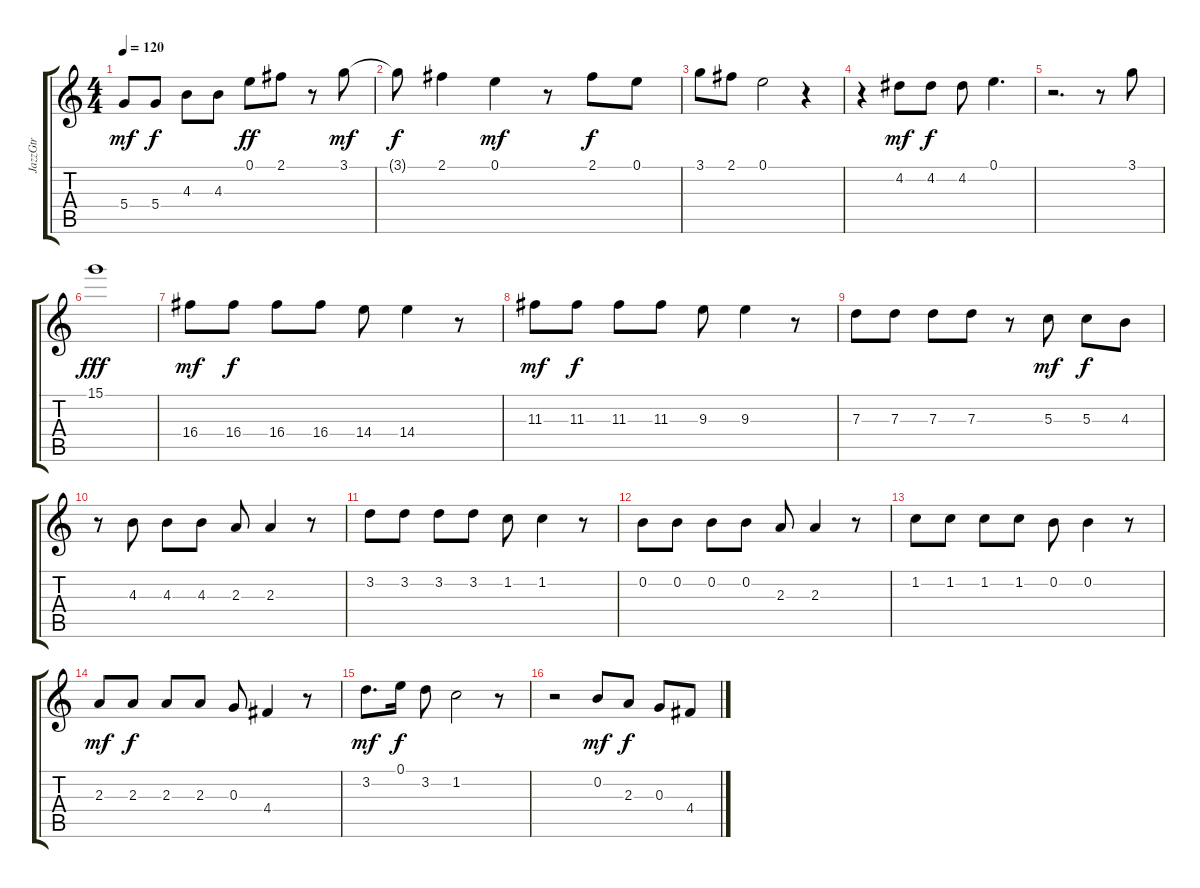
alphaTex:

\track ("JazzGtr" "JazzGtr") {instrument electricguitarjazz}
\staff {score tabs}
\tuning (E4 B3 G3 D3 A2 E2) {hide}
\ts (4 4)
\tempo 120
\clef g2
\ks c
5.4.8{dy mf} 5.4.8{dy f} 4.3.8 4.3.8 0.1.8{dy ff} 2.1.8 r.8 3.1.8{dy mf} |
3.1{t}.8{dy f} 2.1.4 0.1.4{dy mf} r.8 2.1.8{dy f} 0.1.8 |
3.1.8 2.1.8 0.1.2 r.4 |
r.4 4.2.8{dy mf} 4.2.8{dy f} 4.2.8 0.1.4{d} |
r.2{d} r.8 3.1.8 |
15.1.1{dy fff} |
16.4.8{dy mf} 16.4.8{dy f} 16.4.8 16.4.8 14.4.8 14.4.4 r.8 |
11.3.8{dy mf} 11.3.8{dy f} 11.3.8 11.3.8 9.3.8 9.3.4 r.8 |
7.3.8 7.3.8 7.3.8 7.3.8 r.8 5.3.8{dy mf} 5.3.8{dy f} 4.3.8 |
r.8 4.3.8 4.3.8 4.3.8 2.3.8 2.3.4 r.8 |
3.2.8 3.2.8 3.2.8 3.2.8 1.2.8 1.2.4 r.8 |
0.2.8 0.2.8 0.2.8 0.2.8 2.3.8 2.3.4 r.8 |
1.2.8 1.2.8 1.2.8 1.2.8 0.2.8 0.2.4 r.8 |
2.3.8{dy mf} 2.3.8{dy f} 2.3.8 2.3.8 0.3.8 4.4.4 r.8 |
3.2.8{d dy mf} 0.1.16{dy f} 3.2.8 1.2.2 r.8 |
r.2 0.2.8{dy mf} 2.3.8{dy f} 0.3.8 4.4.8
